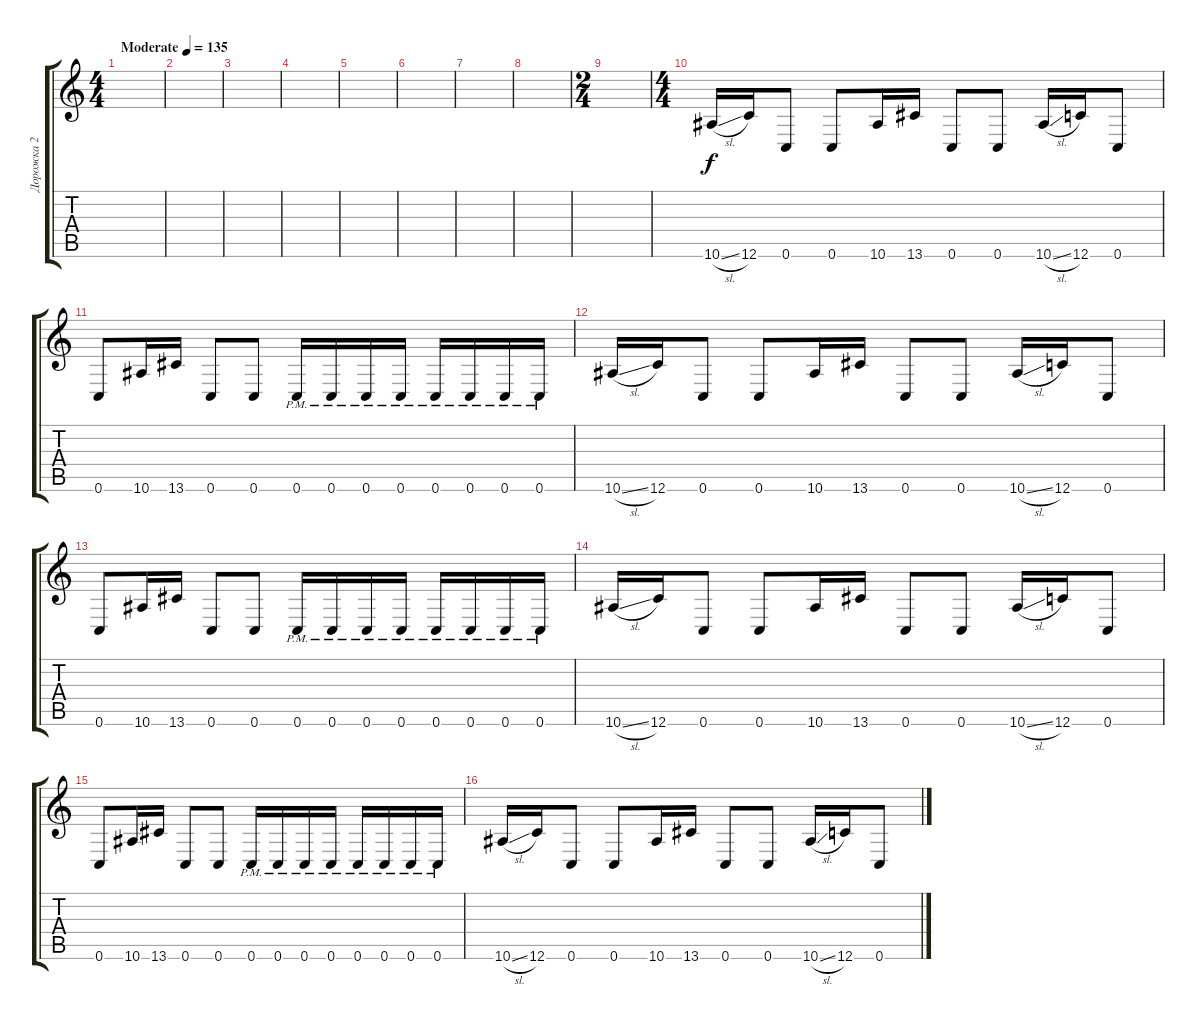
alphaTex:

\track ("Дорожка 2" "Дорожка 2") {instrument overdrivenguitar}
\staff {score tabs}
\tuning (C4 G3 Eb3 Bb2 F2 C2) {hide}
\ts (4 4)
\tempo (135 "Moderate")
\clef g2
\ks c
|
|
|
|
|
|
|
|
\ts (2 4)
|
\ts (4 4)
10.6{sl}.16 12.6.16 0.6.8 0.6.8 10.6.16 13.6.16 0.6.8 0.6.8 10.6{sl}.16 12.6.16 0.6.8 |
0.6.8 10.6.16 13.6.16 0.6.8 0.6.8 0.6{pm}.16 0.6{pm}.16 0.6{pm}.16 0.6{pm}.16 0.6{pm}.16 0.6{pm}.16 0.6{pm}.16 0.6{pm}.16 |
10.6{sl}.16 12.6.16 0.6.8 0.6.8 10.6.16 13.6.16 0.6.8 0.6.8 10.6{sl}.16 12.6.16 0.6.8 |
0.6.8 10.6.16 13.6.16 0.6.8 0.6.8 0.6{pm}.16 0.6{pm}.16 0.6{pm}.16 0.6{pm}.16 0.6{pm}.16 0.6{pm}.16 0.6{pm}.16 0.6{pm}.16 |
10.6{sl}.16 12.6.16 0.6.8 0.6.8 10.6.16 13.6.16 0.6.8 0.6.8 10.6{sl}.16 12.6.16 0.6.8 |
0.6.8 10.6.16 13.6.16 0.6.8 0.6.8 0.6{pm}.16 0.6{pm}.16 0.6{pm}.16 0.6{pm}.16 0.6{pm}.16 0.6{pm}.16 0.6{pm}.16 0.6{pm}.16 |
10.6{sl}.16 12.6.16 0.6.8 0.6.8 10.6.16 13.6.16 0.6.8 0.6.8 10.6{sl}.16 12.6.16 0.6.8
